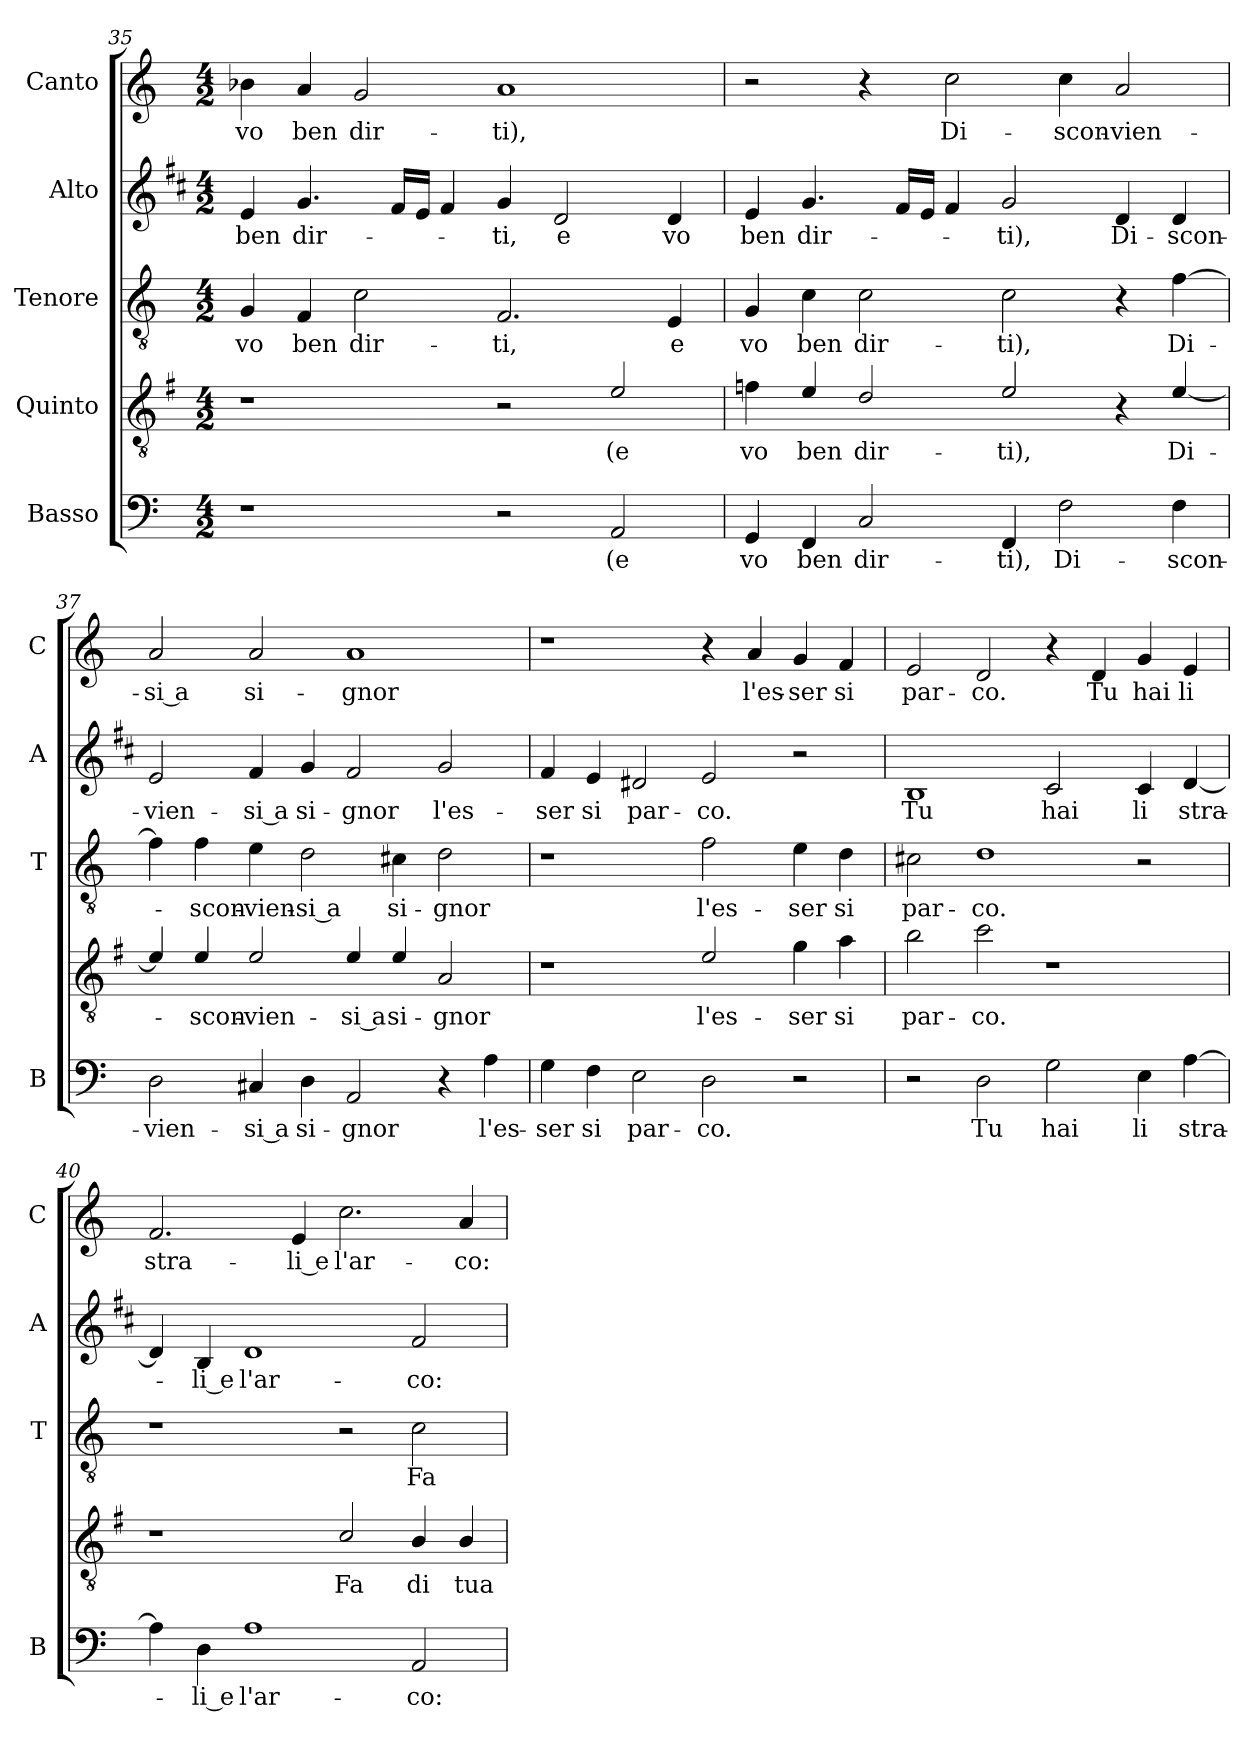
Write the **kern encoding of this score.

**kern	**text	**kern	**text	**kern	**text	**kern	**text	**kern	**text
*part5	*part5	*part4	*part4	*part3	*part3	*part2	*part2	*part1	*part1
*staff5	*staff5	*staff4	*staff4	*staff3	*staff3	*staff2	*staff2	*staff1	*staff1
*I"Basso	*	*I"Quinto	*	*I"Tenore	*	*I"Alto	*	*I"Canto	*
*I'B	*	*	*	*I'T	*	*I'A	*	*I'C	*
*clefF4	*	*clefGv2	*	*clefGv2	*	*clefG2	*	*clefG2	*
*	*	*ITrd4c7	*	*	*	*ITrd1c2	*	*	*
*k[]	*	*k[]	*	*k[]	*	*k[]	*	*k[]	*
*C:	*	*C:	*	*C:	*	*C:	*	*C:	*
*M4/2	*	*M4/2	*	*M4/2	*	*M4/2	*	*M4/2	*
=35	=35	=35	=35	=35	=35	=35	=35	=35	=35
!	!	!	!	!	!LO:LY:b	!	!LO:LY:b	!	!LO:LY:b
1r	.	1r	.	4G/	vo	4d/	ben	4b-X\	vo
!	!	!	!	!	!LO:LY:b	!	!LO:LY:b	!	!LO:LY:b
.	.	.	.	4F/	ben	4.f/	dir-	4a/	ben
!	!	!	!	!	!LO:LY:b	!	!	!	!LO:LY:b
.	.	.	.	2c\	dir-	.	.	2g/	dir-
.	.	.	.	.	.	16e/LL	.	.	.
.	.	.	.	.	.	16d/JJ	.	.	.
.	.	.	.	.	.	4e/	.	.	.
!	!	!	!	!	!LO:LY:b	!	!LO:LY:b	!	!LO:LY:b
2r	.	2r	.	2.F/	-ti,	4f/	-ti,	1a	-ti),
!	!	!	!	!	!	!	!LO:LY:b	!	!
.	.	.	.	.	.	2c/	e	.	.
!	!LO:LY:b	!	!LO:LY:b	!	!	!	!	!	!
2AA/	(e	2A/	(e	.	.	.	.	.	.
!	!	!	!	!	!LO:LY:b	!	!LO:LY:b	!	!
.	.	.	.	4E/	e	4c/	vo	.	.
!!LO:PB:g=z
=36	=36	=36	=36	=36	=36	=36	=36	=36	=36
!	!LO:LY:b	!	!LO:LY:b	!	!LO:LY:b	!	!LO:LY:b	!	!
4GG/	vo	4B-X\	vo	4G/	vo	4d/	ben	2r	.
!	!LO:LY:b	!	!LO:LY:b	!	!LO:LY:b	!	!LO:LY:b	!	!
4FF/	ben	4A/	ben	4c\	ben	4.f/	dir-	.	.
!	!LO:LY:b	!	!LO:LY:b	!	!LO:LY:b	!	!	!	!
2C/	dir-	2G/	dir-	2c\	dir-	.	.	4r	.
.	.	.	.	.	.	16e/LL	.	.	.
.	.	.	.	.	.	16d/JJ	.	.	.
!	!	!	!	!	!	!	!	!	!LO:LY:b
.	.	.	.	.	.	4e/	.	2cc\	Di-
!	!LO:LY:b	!	!LO:LY:b	!	!LO:LY:b	!	!LO:LY:b	!	!
4FF/	-ti),	2A/	-ti),	2c\	-ti),	2f/	-ti),	.	.
!	!LO:LY:b	!	!	!	!	!	!	!	!LO:LY:b
2F\	Di-	.	.	.	.	.	.	4cc\	-scon-
!	!	!	!	!	!	!	!LO:LY:b	!	!LO:LY:b
.	.	4r	.	4r	.	4c/	Di-	2a/	-vien-
!	!LO:LY:b	!	!LO:LY:b	!	!LO:LY:b	!	!LO:LY:b	!	!
4F\	-scon-	[4A/	Di-	[4f\	Di-	4c/	-scon-	.	.
=37	=37	=37	=37	=37	=37	=37	=37	=37	=37
!	!LO:LY:b	!	!	!	!	!	!LO:LY:b	!	!LO:LY:b
2D\	-vien-	4A/]	.	4f\]	.	2d/	-vien-	2a/	-si a
!	!	!	!LO:LY:b	!	!LO:LY:b	!	!	!	!
.	.	4A/	-scon-	4f\	-scon-	.	.	.	.
!	!LO:LY:b	!	!LO:LY:b	!	!LO:LY:b	!	!LO:LY:b	!	!LO:LY:b
4C#X/	-si a	2A/	-vien-	4e\	-vien-	4e/	-si a	2a/	si-
!	!LO:LY:b	!	!	!	!LO:LY:b	!	!LO:LY:b	!	!
4D\	si-	.	.	2d\	-si a	4f/	si-	.	.
!	!LO:LY:b	!	!LO:LY:b	!	!	!	!LO:LY:b	!	!LO:LY:b
2AA/	-gnor	4A/	-si a	.	.	2e/	-gnor	1a	-gnor
!	!	!	!LO:LY:b	!	!LO:LY:b	!	!	!	!
.	.	4A/	si-	4c#X\	si-	.	.	.	.
!	!	!	!LO:LY:b	!	!LO:LY:b	!	!LO:LY:b	!	!
4r	.	2D/	-gnor	2d\	-gnor	2f/	l'es-	.	.
!	!LO:LY:b	!	!	!	!	!	!	!	!
4A\	l'es-	.	.	.	.	.	.	.	.
=38	=38	=38	=38	=38	=38	=38	=38	=38	=38
!	!LO:LY:b	!	!	!	!	!	!LO:LY:b	!	!
4G\	-ser	1r	.	1r	.	4e/	-ser	1r	.
!	!LO:LY:b	!	!	!	!	!	!LO:LY:b	!	!
4F\	si	.	.	.	.	4d/	si	.	.
!	!LO:LY:b	!	!	!	!	!	!LO:LY:b	!	!
2E\	par-	.	.	.	.	2c#X/	par-	.	.
!	!LO:LY:b	!	!LO:LY:b	!	!LO:LY:b	!	!LO:LY:b	!	!
2D\	-co.	2A/	l'es-	2f\	l'es-	2d/	-co.	4r	.
!	!	!	!	!	!	!	!	!	!LO:LY:b
.	.	.	.	.	.	.	.	4a/	l'es-
!	!	!	!LO:LY:b	!	!LO:LY:b	!	!	!	!LO:LY:b
2r	.	4c\	-ser	4e\	-ser	2r	.	4g/	-ser
!	!	!	!LO:LY:b	!	!LO:LY:b	!	!	!	!LO:LY:b
.	.	4d\	si	4d\	si	.	.	4f/	si
=39	=39	=39	=39	=39	=39	=39	=39	=39	=39
!	!	!	!LO:LY:b	!	!LO:LY:b	!	!LO:LY:b	!	!LO:LY:b
2r	.	2e\	par-	2c#X\	par-	1A	Tu	2e/	par-
!	!LO:LY:b	!	!LO:LY:b	!	!LO:LY:b	!	!	!	!LO:LY:b
2D\	Tu	2f\	-co.	1d	-co.	.	.	2d/	-co.
!	!LO:LY:b	!	!	!	!	!	!LO:LY:b	!	!
2G\	hai	1r	.	.	.	2B/	hai	4r	.
!	!	!	!	!	!	!	!	!	!LO:LY:b
.	.	.	.	.	.	.	.	4d/	Tu
!	!LO:LY:b	!	!	!	!	!	!LO:LY:b	!	!LO:LY:b
4E\	li	.	.	2r	.	4B/	li	4g/	hai
!	!LO:LY:b	!	!	!	!	!	!LO:LY:b	!	!LO:LY:b
[4A\	stra-	.	.	.	.	[4c/	stra-	4e/	li
!!LO:LB:g=z
=40	=40	=40	=40	=40	=40	=40	=40	=40	=40
!	!	!	!	!	!	!	!	!	!LO:LY:b
4A\]	.	1r	.	1r	.	4c/]	.	2.f/	stra-
!	!LO:LY:b	!	!	!	!	!	!LO:LY:b	!	!
4D\	-li e	.	.	.	.	4A/	-li e	.	.
!	!LO:LY:b	!	!	!	!	!	!LO:LY:b	!	!
1A	l'ar-	.	.	.	.	1c	l'ar-	.	.
!	!	!	!	!	!	!	!	!	!LO:LY:b
.	.	.	.	.	.	.	.	4e/	-li e
!	!	!	!LO:LY:b	!	!	!	!	!	!LO:LY:b
.	.	2F/	Fa	2r	.	.	.	2.cc\	l'ar-
!	!LO:LY:b	!	!LO:LY:b	!	!LO:LY:b	!	!LO:LY:b	!	!
2AA/	-co:	4E/	di	2c\	Fa	2e/	-co:	.	.
!	!	!	!LO:LY:b	!	!	!	!	!	!LO:LY:b
.	.	4E/	tua	.	.	.	.	4a/	-co:
=	=	=	=	=	=	=	=	=	=
*-	*-	*-	*-	*-	*-	*-	*-	*-	*-
